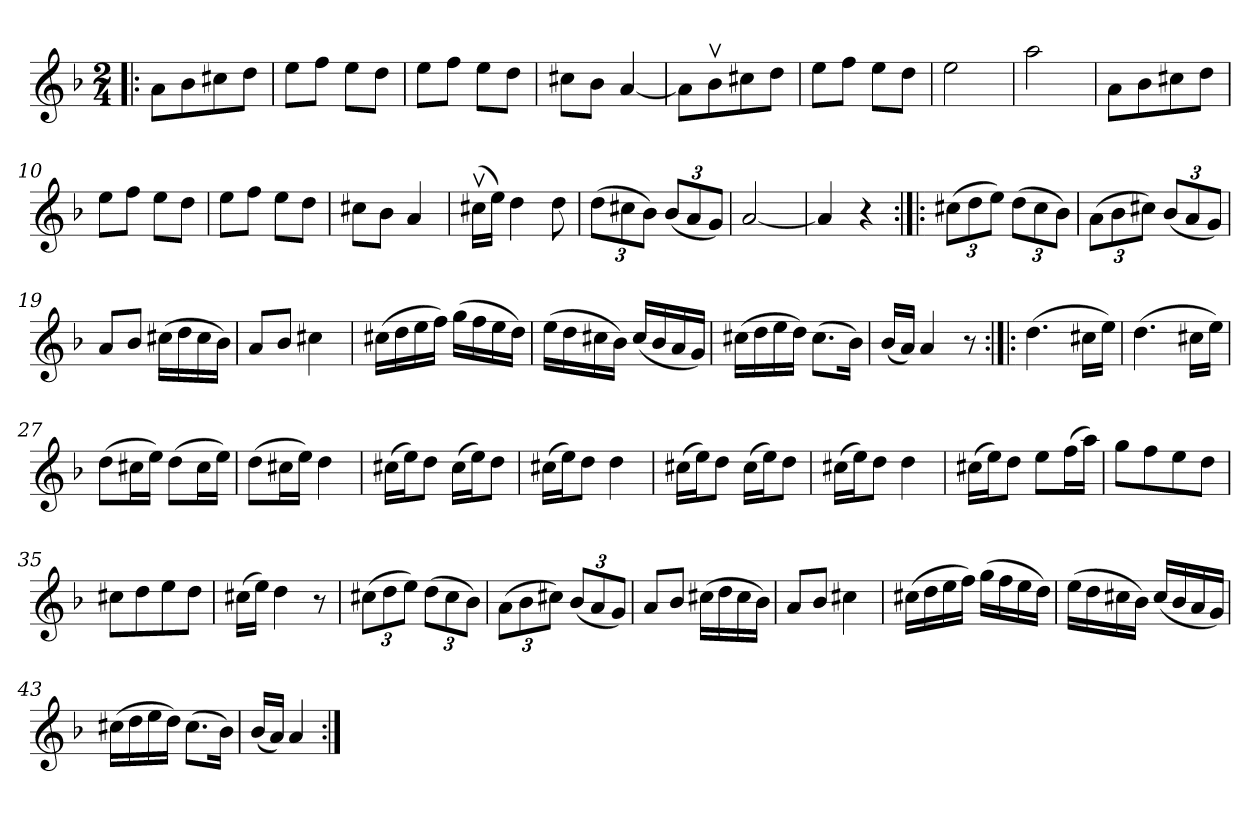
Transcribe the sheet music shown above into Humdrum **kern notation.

**kern
*part1
*staff1
*clefG2
*k[b-]
*d:
*M2/4
=1!|:
8a\L
8b-\
8cc#X\
8dd\J
=2
8ee\L
8ff\J
8ee\L
8dd\J
=3
8ee\L
8ff\J
8ee\L
8dd\J
=4
8cc#X\L
8b-\J
[4a/
!!LO:LB:g=z
=5
8a\L]
8b-v\
8cc#X\
8dd\J
=6
8ee\L
8ff\J
8ee\L
8dd\J
=7
2ee\
=8
2aa\
=9
8a\L
8b-\
8cc#X\
8dd\J
=10
8ee\L
8ff\J
8ee\L
8dd\J
!!LO:LB:g=z
=11
8ee\L
8ff\J
8ee\L
8dd\J
=12
8cc#X\L
8b-\J
4a/
=13
(>16cc#Xv\LL
16ee\JJ)
4dd\
8dd\
=14
*Xbrackettup
(>12dd\L
12cc#X\
12b-\J)
(<12b-/L
12a/
12g/J)
=15
[2a/
!!LO:LB:g=z
=16
4a/]
4r
=17:|!|:
(>12cc#X\L
12dd\
12ee\J)
(>12dd\L
12cc#\
12b-\J)
=18
(>12a\L
12b-\
12cc#X\J)
(<12b-/L
12a/
12g/J)
=19
8a/L
8b-/J
(>16cc#X\LL
16dd\
16cc#\
16b-\JJ)
!!LO:LB:g=z
=20
8a/L
8b-/J
4cc#X\
=21
(>16cc#X\LL
16dd\
16ee\
16ff\JJ)
(>16gg\LL
16ff\
16ee\
16dd\JJ)
=22
(>16ee\LL
16dd\
16cc#X\
16b-\JJ)
(<16cc#/LL
16b-/
16a/
16g/JJ)
!!LO:LB:g=z
=23
(>16cc#X\LL
16dd\
16ee\
16dd\JJ)
(>8.cc#\L
16b-\Jk)
=24
(<16b-/LL
16a/JJ)
4a/
8r
=25:|!|:
(>4.dd\
16cc#X\LL
16ee\JJ)
=26
(>4.dd\
16cc#X\LL
16ee\JJ)
=27
(>8dd\L
16cc#X\L
16ee\JJ)
(>8dd\L
16cc#\L
16ee\JJ)
!!LO:LB:g=z
=28
(>8dd\L
16cc#X\L
16ee\JJ)
4dd\
=29
(>16cc#X\LL
16ee\J)
8dd\J
(>16cc#\LL
16ee\J)
8dd\J
=30
(>16cc#X\LL
16ee\J)
8dd\J
4dd\
=31
(>16cc#X\LL
16ee\J)
8dd\J
(>16cc#\LL
16ee\J)
8dd\J
!!LO:LB:g=z
=32
(>16cc#X\LL
16ee\J)
8dd\J
4dd\
=33
(>16cc#X\LL
16ee\J)
8dd\J
8ee\L
(>16ff\L
16aa\JJ)
=34
8gg\L
8ff\
8ee\
8dd\J
=35
8cc#X\L
8dd\
8ee\
8dd\J
=36
(>16cc#X\LL
16ee\JJ)
4dd\
8r
!!LO:LB:g=z
=37
(>12cc#X\L
12dd\
12ee\J)
(>12dd\L
12cc#\
12b-\J)
=38
(>12a\L
12b-\
12cc#X\J)
(<12b-/L
12a/
12g/J)
=39
8a/L
8b-/J
(>16cc#X\LL
16dd\
16cc#\
16b-\JJ)
=40
8a/L
8b-/J
4cc#X\
!!LO:LB:g=z
=41
(>16cc#X\LL
16dd\
16ee\
16ff\JJ)
(>16gg\LL
16ff\
16ee\
16dd\JJ)
=42
(>16ee\LL
16dd\
16cc#X\
16b-\JJ)
(<16cc#/LL
16b-/
16a/
16g/JJ)
=43
(>16cc#X\LL
16dd\
16ee\
16dd\JJ)
(>8.cc#\L
16b-\Jk)
=44
(<16b-/LL
16a/JJ)
4a/
=:|!
*-
